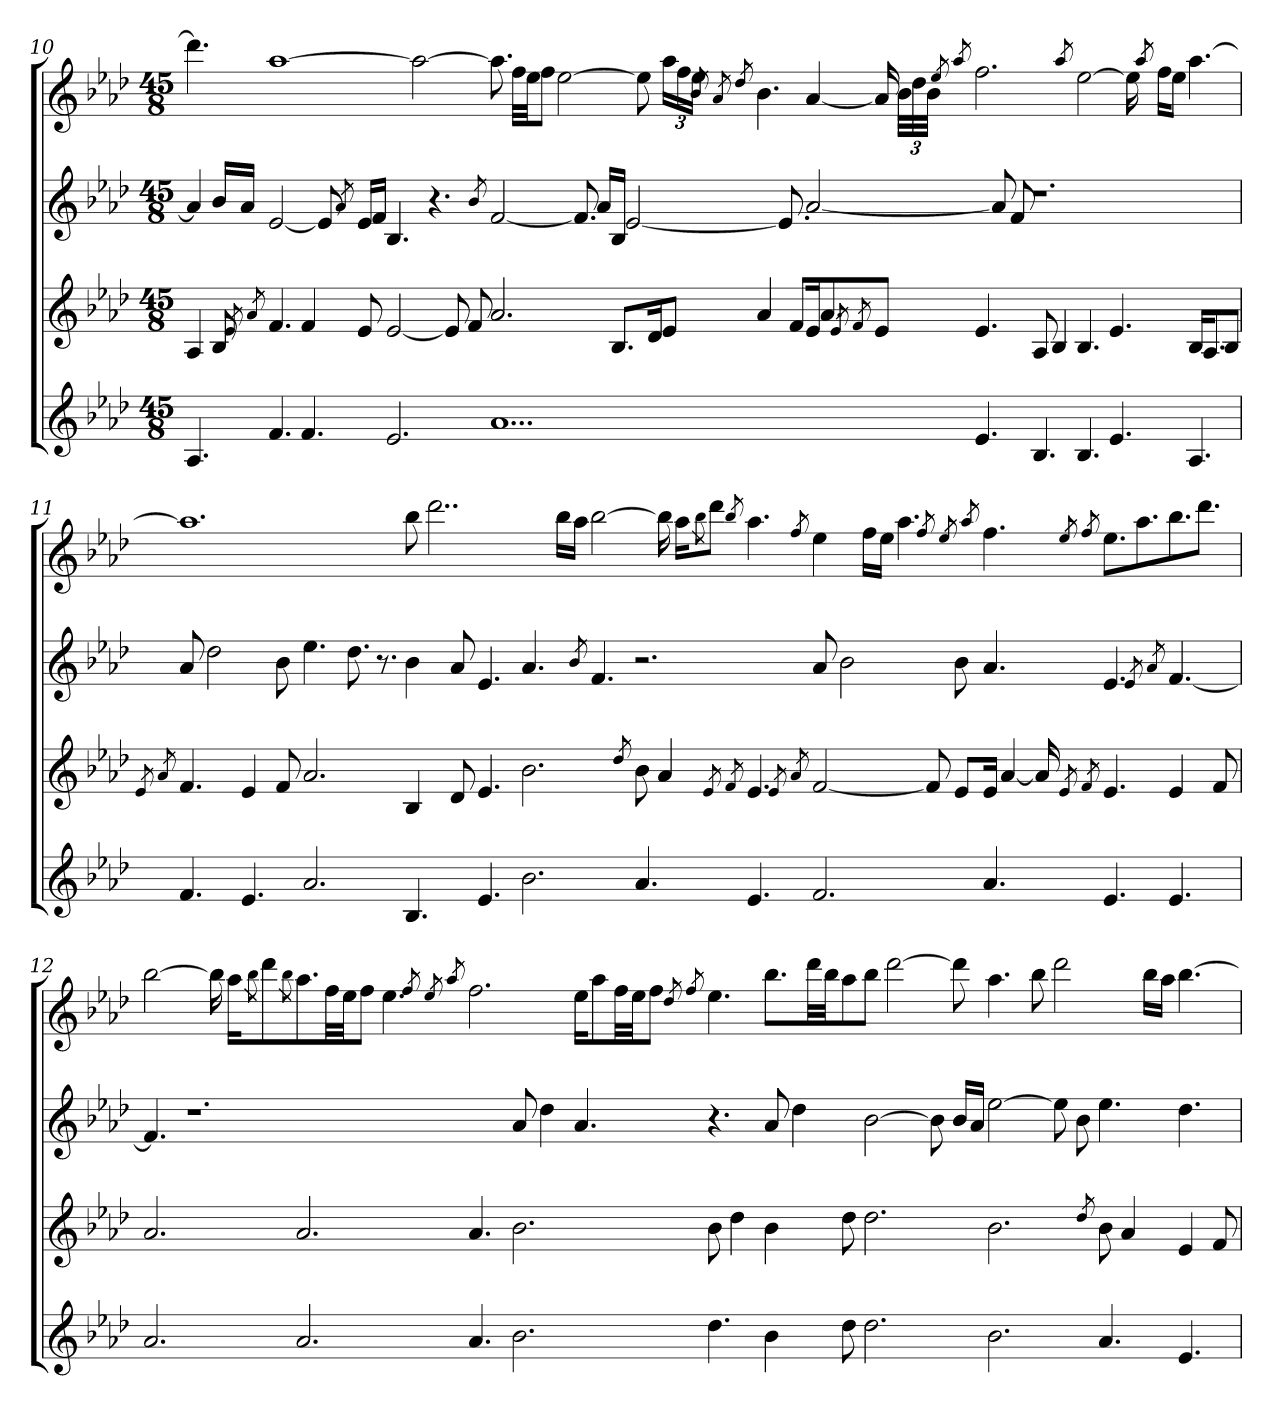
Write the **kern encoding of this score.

**kern	**kern	**kern	**kern
*part4	*part3	*part2	*part1
*staff4	*staff3	*staff2	*staff1
*clefG2	*clefG2	*clefG2	*clefG2
*k[b-e-a-d-]	*k[b-e-a-d-]	*k[b-e-a-d-]	*k[b-e-a-d-]
*M45/8	*M45/8	*M45/8	*M45/8
=10	=10	=10	=10
4.A-	4A-	4a-]	4.ddd-]
.	8B-	16b-/LL	.
.	.	16a-/JJ	.
.	8qe-	.	.
.	8qa-	.	.
4.f	4.f	[2e-	[1aa-
4.f	4f	.	.
.	.	8e-]	.
.	.	8qa-	.
.	8e-	16e-/LL	.
.	.	16f/JJ	.
2.e-	[2e-	4.B-	.
.	.	.	2aa-_
.	.	4.r	.
.	8e-]	.	.
.	8f	.	.
.	.	8qb-	.
1...a-	2.a-	[2f	8.aa-]
.	.	.	32ff\LLL
.	.	.	32ee-\JJ
.	.	.	8ff\J
.	.	.	[2ee-
.	.	8.f]	.
.	.	16a-/LL	.
.	8.B-/L	16B-/JJ	.
.	.	[2e-	.
.	.	.	8ee-]
.	16d-/K	.	.
.	8e-/J	.	24aa-\LL
.	.	.	24ff\
.	.	.	24ee-\JJ
.	.	.	8qb-
.	.	.	8qa-
.	.	.	8qdd-
.	4a-	.	4.b-
.	.	8.e-]	.
.	8f/L	.	.
.	16e-/K	[2a-	[4a-
.	8.a-/	.	.
.	8qe-/	.	.
.	8qf/	.	.
.	8e-/J	.	16a-]
.	.	.	48b-\LLL
.	.	.	48dd-\
.	.	.	48b-\JJJ
.	.	.	8qee-
.	.	.	8qaa-
4.e-	4.e-	.	2.ff
.	.	8a-]	.
.	.	8f	.
4.B-	8A-	1.r	.
.	4B-	.	.
.	.	.	8qaa-
4.B-	4.B-	.	[2ee-
4.e-	4.e-	.	.
.	.	.	16ee-]
.	.	.	8qaa-
.	.	.	16ff\KL
.	.	.	8ee-\J
4.A-	16B-/KL	.	[4.aa-
.	8.A-/	.	.
.	8B-/J	.	.
=11	=11	=11	=11
.	8qe-	.	.
.	8qa-	.	.
4.f	4.f	8a-	1.aa-]
.	.	2dd-	.
4.e-	4e-	.	.
.	8f	8b-	.
2.a-	2.a-	4.ee-	.
.	.	8.dd-	.
.	.	8.r	.
4.B-	4B-	4b-	8bb-
.	.	.	2..ddd-
.	8d-	8a-	.
4.e-	4.e-	4.e-	.
2.b-	2.b-	4.a-	.
.	.	.	16bb-\LL
.	.	.	16aa-\JJ
.	.	8qb-	.
.	.	4.f	[2bb-
.	8qdd-	.	.
4.a-	8b-	2.r	.
.	4a-	.	16bb-]
.	.	.	16aa-\KL
.	.	.	8qbb-\
.	.	.	8ddd-\J
.	8qe-	.	.
.	8qf	.	8qbb-
4.e-	4.e-	.	4.aa-
.	8qe-	.	.
.	8qa-	.	8qff
2.f	[2f	8a-	4ee-
.	.	2b-	.
.	.	.	16ff\LL
.	.	.	16ee-\JJ
.	.	.	4.aa-
.	8f]	.	.
.	8e-/L	8b-	.
.	.	.	8qff
.	.	.	8qee-
.	.	.	8qaa-
4.a-	16e-/Jk	4.a-	4.ff
.	[4a-	.	.
.	16a-]	.	.
.	8qe-	.	8qee-
.	8qf	.	8qff
4.e-	4.e-	4.e-	8.ee-\L
.	.	.	8.aa-\
.	.	8qe-	.
.	.	8qa-	.
4.e-	4e-	[4.f	8.bb-\
.	.	.	8.ddd-\J
.	8f	.	.
=12	=12	=12	=12
2.a-	2.a-	4.f]	[2bb-
.	.	1.r	.
.	.	.	16bb-]
.	.	.	16aa-\KL
.	.	.	8qbb-\
.	.	.	8ddd-\
.	.	.	8qbb-\
2.a-	2.a-	.	8.aa-\
.	.	.	32ff\LL
.	.	.	32ee-\JJ
.	.	.	8ff\J
.	.	.	4.ee-
.	.	.	8qff
.	.	.	8qee-
.	.	.	8qaa-
4.a-	4.a-	.	2.ff
2.b-	2.b-	8a-	.
.	.	4dd-	.
.	.	4.a-	16ee-\KL
.	.	.	8aa-\
.	.	.	32ff\LL
.	.	.	32ee-\JJ
.	.	.	8ff\J
.	.	.	8qdd-
.	.	.	8qff
4.dd-	8b-	4.r	4.ee-
.	4dd-	.	.
4b-	4b-	8a-	8.bb-\L
.	.	4dd-	.
.	.	.	32ddd-\LL
.	.	.	32bb-\JJ
8dd-	8dd-	.	8aa-\
2.dd-	2.dd-	[2b-	8bb-\J
.	.	.	[2ddd-
.	.	8b-]	.
.	.	16b-/LL	8ddd-]
.	.	16a-/JJ	.
2.b-	2.b-	[2ee-	4.aa-
.	.	.	8bb-
.	.	8ee-]	2ddd-
.	.	8b-	.
.	8qdd-	.	.
4.a-	8b-	4.ee-	.
.	4a-	.	.
.	.	.	16bb-\LL
.	.	.	16aa-\JJ
4.e-	4e-	4.dd-	[4.bb-
.	8f	.	.
=	=	=	=
*-	*-	*-	*-
